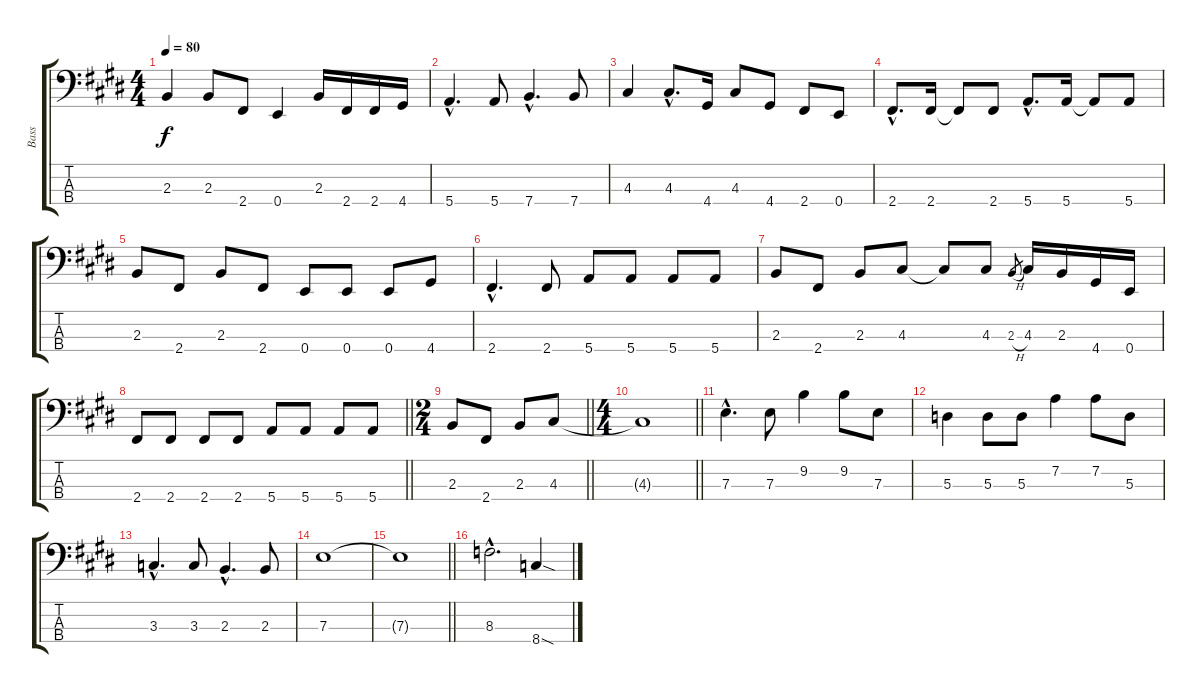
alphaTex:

\track ("Bass" "Bass") {instrument electricbasspick}
\staff {score tabs}
\tuning (G2 D2 A1 E1) {hide}
\ts (4 4)
\tempo 80
\clef f4
\ks e
2.3.4{dy f} 2.3.8 2.4.8 0.4.4 2.3.16 2.4.16 2.4.16 4.4.16 |
5.4{hac}.4{d} 5.4.8 7.4{hac}.4{d} 7.4.8 |
4.3.4 4.3{hac}.8{d} 4.4.16 4.3.8 4.4.8 2.4.8 0.4.8 |
2.4{hac}.8{d} 2.4.16 2.4{t}.8 2.4.8 5.4{hac}.8{d} 5.4.16 5.4{t}.8 5.4.8 |
2.3.8 2.4.8 2.3.8 2.4.8 0.4.8 0.4.8 0.4.8 4.4.8 |
2.4{hac}.4{d} 2.4.8 5.4.8 5.4.8 5.4.8 5.4.8 |
2.3.8 2.4.8 2.3.8 4.3.8 4.3{t}.8 4.3.8 2.3{h}.8{gr} 4.3.16 2.3.16 4.4.16 0.4.16 |
\barLineRight lightlight
2.4.8 2.4.8 2.4.8 2.4.8 5.4.8 5.4.8 5.4.8 5.4.8 |
\ts (2 4)
\barLineRight lightlight
2.3.8 2.4.8 2.3.8 4.3.8 |
\ts (4 4)
\barLineRight lightlight
4.3{t}.1 |
7.3{hac}.4{d} 7.3.8 9.2.4 9.2.8 7.3.8 |
5.3.4 5.3.8 5.3.8 7.2.4 7.2.8 5.3.8 |
3.3{hac}.4{d} 3.3.8 2.3{hac}.4{d} 2.3.8 |
7.3.1 |
\barLineRight lightlight
7.3{t}.1 |
8.3{hac}.2{d} 8.4{sod}.4
